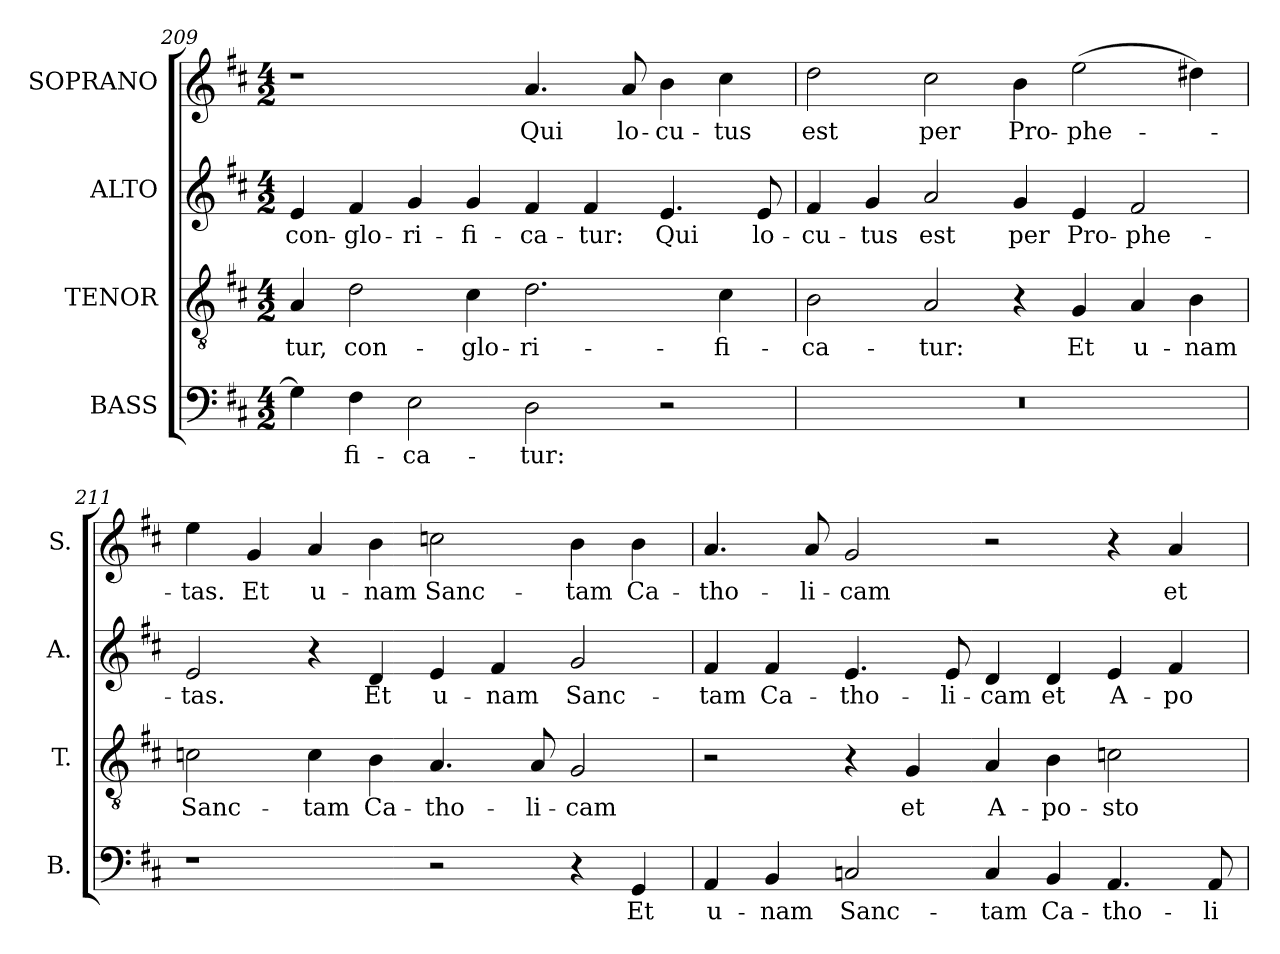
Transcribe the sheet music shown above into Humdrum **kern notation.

**kern	**text	**kern	**text	**kern	**text	**kern	**text
*part4	*part4	*part3	*part3	*part2	*part2	*part1	*part1
*staff4	*staff4	*staff3	*staff3	*staff2	*staff2	*staff1	*staff1
*I"BASS	*	*I"TENOR	*	*I"ALTO	*	*I"SOPRANO	*
*I'B.	*	*I'T.	*	*I'A.	*	*I'S.	*
*clefF4	*	*clefGv2	*	*clefG2	*	*clefG2	*
*	*	*ITrd7c12	*	*	*	*	*
*k[f#c#]	*	*k[f#c#]	*	*k[f#c#]	*	*k[f#c#]	*
*D:	*	*D:	*	*D:	*	*D:	*
*M4/2	*	*M4/2	*	*M4/2	*	*M4/2	*
=209	=209	=209	=209	=209	=209	=209	=209
!	!	!	!LO:LY:b:color=#000000	!	!	!	!
!	!	!	!	!	!LO:LY:b:color=#000000	!	!
4Gi\]	.	4AAi/	-tur,	4ei/	con-	1r	.
!	!LO:LY:b:color=#000000	!	!	!	!	!	!
!	!	!	!LO:LY:b:color=#000000	!	!	!	!
!	!	!	!	!	!LO:LY:b:color=#000000	!	!
4F#i\	-fi-	2Di\	con-	4f#i/	-glo-	.	.
!	!LO:LY:b:color=#000000	!	!	!	!	!	!
!	!	!	!	!	!LO:LY:b:color=#000000	!	!
2Ei\	-ca-	.	.	4gi/	-ri-	.	.
!	!	!	!LO:LY:b:color=#000000	!	!	!	!
!	!	!	!	!	!LO:LY:b:color=#000000	!	!
.	.	4C#i\	-glo-	4gi/	-fi-	.	.
!	!LO:LY:b:color=#000000	!	!	!	!	!	!
!	!	!	!LO:LY:b:color=#000000	!	!	!	!
!	!	!	!	!	!LO:LY:b:color=#000000	!	!
!	!	!	!	!	!	!	!LO:LY:b:color=#000000
2Di\	-tur:	2.Di\	-ri-	4f#i/	-ca-	4.ai/	Qui
!	!	!	!	!	!LO:LY:b:color=#000000	!	!
.	.	.	.	4f#i/	-tur:	.	.
!	!	!	!	!	!	!	!LO:LY:b:color=#000000
.	.	.	.	.	.	8ai/	lo-
!	!	!	!	!	!LO:LY:b:color=#000000	!	!
!	!	!	!	!	!	!	!LO:LY:b:color=#000000
2r	.	.	.	4.ei/	Qui	4bi\	-cu-
!	!	!	!LO:LY:b:color=#000000	!	!	!	!
!	!	!	!	!	!	!	!LO:LY:b:color=#000000
.	.	4C#i\	-fi-	.	.	4cc#i\	-tus
!	!	!	!	!	!LO:LY:b:color=#000000	!	!
.	.	.	.	8ei/	lo-	.	.
!!LO:PB:g=z
=210	=210	=210	=210	=210	=210	=210	=210
!LO:N:vis=1	!	!	!	!	!	!	!
!	!	!	!LO:LY:b:color=#000000	!	!	!	!
!	!	!	!	!	!LO:LY:b:color=#000000	!	!
!	!	!	!	!	!	!	!LO:LY:b:color=#000000
0r	.	2BBi\	-ca-	4f#i/	-cu-	2ddi\	est
!	!	!	!	!	!LO:LY:b:color=#000000	!	!
.	.	.	.	4gi/	-tus	.	.
!	!	!	!LO:LY:b:color=#000000	!	!	!	!
!	!	!	!	!	!LO:LY:b:color=#000000	!	!
!	!	!	!	!	!	!	!LO:LY:b:color=#000000
.	.	2AAi/	-tur:	2ai/	est	2cc#i\	per
!	!	!	!	!	!LO:LY:b:color=#000000	!	!
!	!	!	!	!	!	!	!LO:LY:b:color=#000000
.	.	4r	.	4gi/	per	4bi\	Pro-
!	!	!	!LO:LY:b:color=#000000	!	!	!	!
!	!	!	!	!	!LO:LY:b:color=#000000	!	!
!	!	!	!	!	!	!	!LO:LY:b:color=#000000
.	.	4GGi/	Et	4ei/	Pro-	(2eei\	-phe-
!	!	!	!LO:LY:b:color=#000000	!	!	!	!
!	!	!	!	!	!LO:LY:b:color=#000000	!	!
.	.	4AAi/	u-	2f#i/	-phe-	.	.
!	!	!	!LO:LY:b:color=#000000	!	!	!	!
.	.	4BBi\	-nam	.	.	4dd#Xi\)	.
=211	=211	=211	=211	=211	=211	=211	=211
!	!	!	!LO:LY:b:color=#000000	!	!	!	!
!	!	!	!	!	!LO:LY:b:color=#000000	!	!
!	!	!	!	!	!	!	!LO:LY:b:color=#000000
1r	.	2Cni\	Sanc-	2ei/	-tas.	4eei\	-tas.
!	!	!	!	!	!	!	!LO:LY:b:color=#000000
.	.	.	.	.	.	4gi/	Et
!	!	!	!LO:LY:b:color=#000000	!	!	!	!
!	!	!	!	!	!	!	!LO:LY:b:color=#000000
.	.	4Ci\	-tam	4r	.	4ai/	u-
!	!	!	!LO:LY:b:color=#000000	!	!	!	!
!	!	!	!	!	!LO:LY:b:color=#000000	!	!
!	!	!	!	!	!	!	!LO:LY:b:color=#000000
.	.	4BBi\	Ca-	4di/	Et	4bi\	-nam
!	!	!	!LO:LY:b:color=#000000	!	!	!	!
!	!	!	!	!	!LO:LY:b:color=#000000	!	!
!	!	!	!	!	!	!	!LO:LY:b:color=#000000
2r	.	4.AAi/	-tho-	4ei/	u-	2ccni\	Sanc-
!	!	!	!	!	!LO:LY:b:color=#000000	!	!
.	.	.	.	4f#i/	-nam	.	.
!	!	!	!LO:LY:b:color=#000000	!	!	!	!
.	.	8AAi/	-li-	.	.	.	.
!	!	!	!LO:LY:b:color=#000000	!	!	!	!
!	!	!	!	!	!LO:LY:b:color=#000000	!	!
!	!	!	!	!	!	!	!LO:LY:b:color=#000000
4r	.	2GGi/	-cam	2gi/	Sanc-	4bi\	-tam
!	!LO:LY:b:color=#000000	!	!	!	!	!	!
!	!	!	!	!	!	!	!LO:LY:b:color=#000000
4GGi/	Et	.	.	.	.	4bi\	Ca-
=212	=212	=212	=212	=212	=212	=212	=212
!	!LO:LY:b:color=#000000	!	!	!	!	!	!
!	!	!	!	!	!LO:LY:b:color=#000000	!	!
!	!	!	!	!	!	!	!LO:LY:b:color=#000000
4AAi/	u-	2r	.	4f#i/	-tam	4.ai/	-tho-
!	!LO:LY:b:color=#000000	!	!	!	!	!	!
!	!	!	!	!	!LO:LY:b:color=#000000	!	!
4BBi/	-nam	.	.	4f#i/	Ca-	.	.
!	!	!	!	!	!	!	!LO:LY:b:color=#000000
.	.	.	.	.	.	8ai/	-li-
!	!LO:LY:b:color=#000000	!	!	!	!	!	!
!	!	!	!	!	!LO:LY:b:color=#000000	!	!
!	!	!	!	!	!	!	!LO:LY:b:color=#000000
2Cni/	Sanc-	4r	.	4.ei/	-tho-	2gi/	-cam
!	!	!	!LO:LY:b:color=#000000	!	!	!	!
.	.	4GGi/	et	.	.	.	.
!	!	!	!	!	!LO:LY:b:color=#000000	!	!
.	.	.	.	8ei/	-li-	.	.
!	!LO:LY:b:color=#000000	!	!	!	!	!	!
!	!	!	!LO:LY:b:color=#000000	!	!	!	!
!	!	!	!	!	!LO:LY:b:color=#000000	!	!
4Ci/	-tam	4AAi/	A-	4di/	-cam	2r	.
!	!LO:LY:b:color=#000000	!	!	!	!	!	!
!	!	!	!LO:LY:b:color=#000000	!	!	!	!
!	!	!	!	!	!LO:LY:b:color=#000000	!	!
4BBi/	Ca-	4BBi\	-po-	4di/	et	.	.
!	!LO:LY:b:color=#000000	!	!	!	!	!	!
!	!	!	!LO:LY:b:color=#000000	!	!	!	!
!	!	!	!	!	!LO:LY:b:color=#000000	!	!
4.AAi/	-tho-	2Cni\	-sto-	4ei/	A-	4r	.
!	!	!	!	!	!LO:LY:b:color=#000000	!	!
!	!	!	!	!	!	!	!LO:LY:b:color=#000000
.	.	.	.	4f#i/	-po-	4ai/	et
!	!LO:LY:b:color=#000000	!	!	!	!	!	!
8AAi/	-li-	.	.	.	.	.	.
=	=	=	=	=	=	=	=
*-	*-	*-	*-	*-	*-	*-	*-
